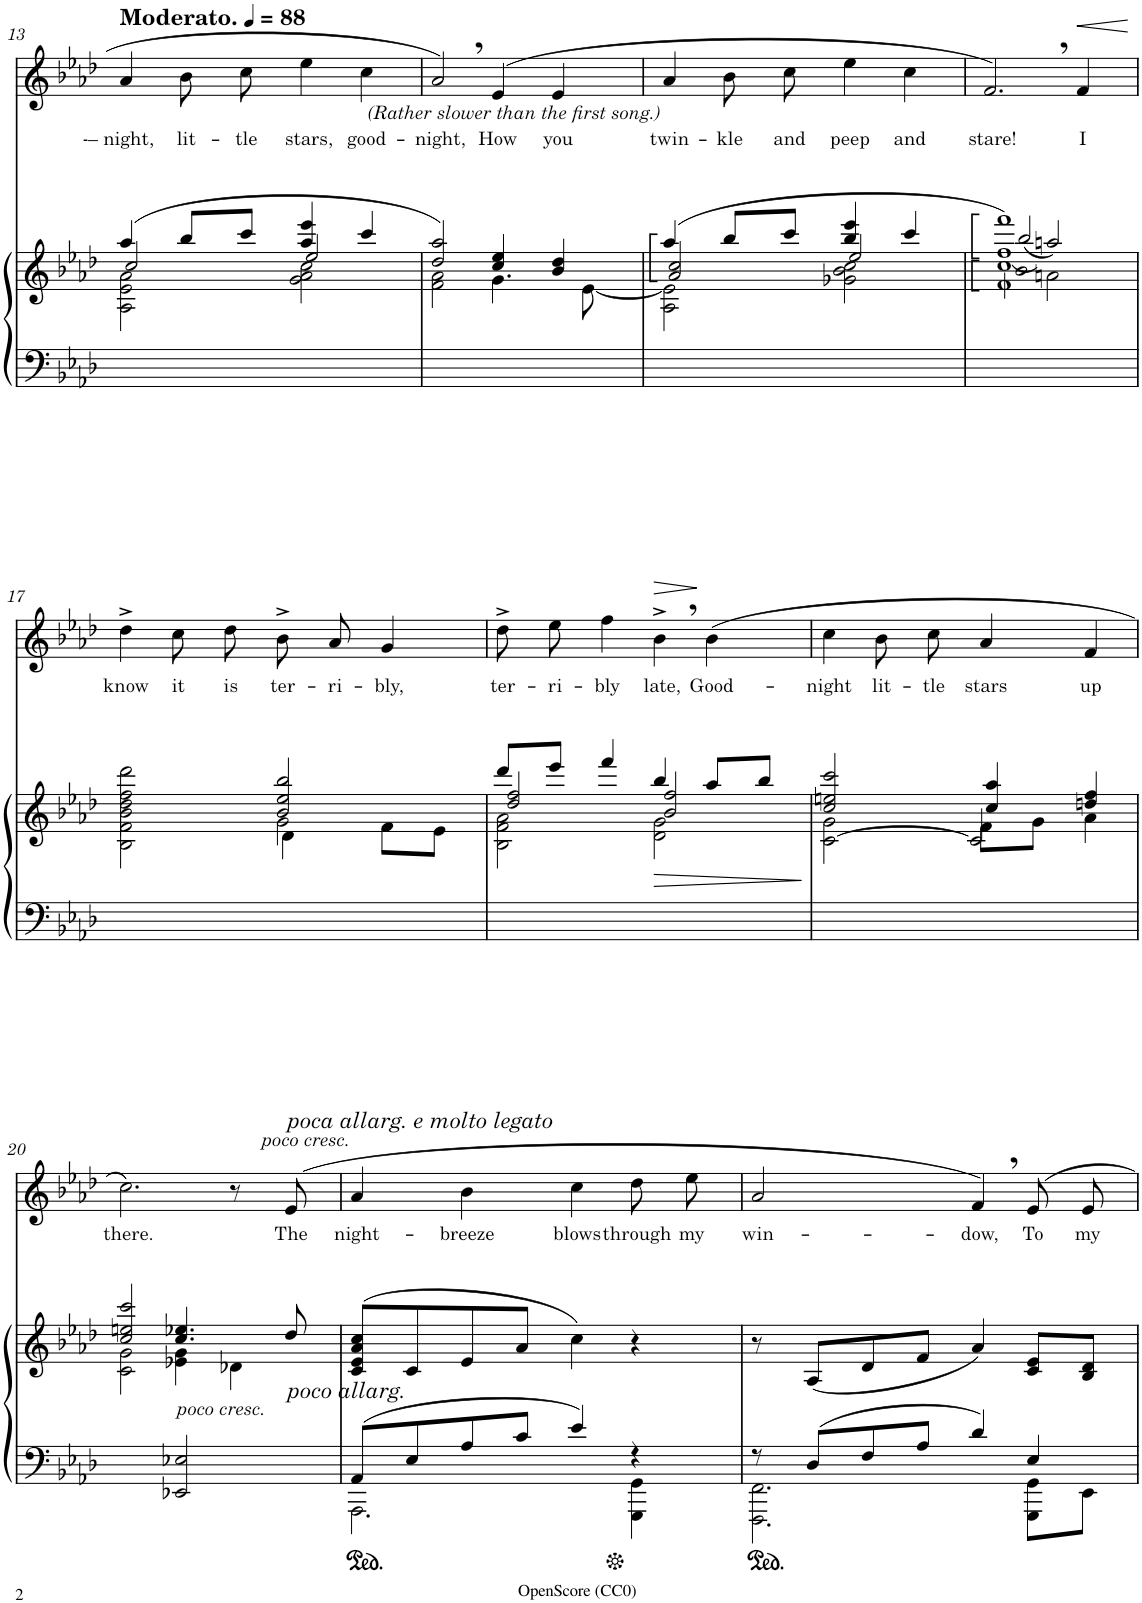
**kern	**kern	**dynam	**kern	**text	**dynam
*part2	*part2	*part2	*part1	*part1	*part1
*staff3	*staff2	*staff2/3	*staff1	*staff1	*staff1
*I"Piano	*	*	*I"Voice	*	*
*I'Pno	*	*	*	*	*
!!LO:PB:g=z
*clefF4	*clefG2	*	*clefG2	*	*
*k[b-e-a-d-]	*k[b-e-a-d-]	*	*k[b-e-a-d-]	*	*
*M4/4	*M4/4	*	*M4/4	*	*
*MM88	*MM88	*	*MM88	*	*
=13	=13	=13	=13	=13	=13
*	*^	*	*	*	*
*	*	*^	*	*	*	*
!	!	!	!	!	!LO:TX:a:B:t=Moderato.	!	!
!	!	!	!	!	!	!LO:LY:b	!
1ryy	(4aa-/	2cc/	2A-\ 2e-\ 2a-\	.	4a-/	-– night,	.
!	!	!	!	!	!	!LO:LY:b	!
.	8bb-/L	.	.	.	8b-\L	lit-	.
!	!	!	!	!	!	!LO:LY:b	!
.	8ccc/J	.	.	.	8cc\J	-tle	.
!	!	!	!	!	!LO:TX:b:i:t=(Rather slower than the first song.)	!	!
!	!	!	!	!	!	!LO:LY:b	!
.	4aa-/ 4eee-/	2ee-/	2g\ 2a-\ 2cc\	.	4ee-\	stars,	.
!	!	!	!	!	!	!LO:LY:b	!
.	4ccc/	.	.	.	4cc\	good-	.
*	*	*v	*v	*	*	*	*
=14	=14	=14	=14	=14	=14	=14
!	!	!	!	!	!LO:LY:b	!
1ryy	2dd-/ 2aa-/)	2f\ 2a-\	.	2a-,/	-night,	.
!	!	!	!	!	!LO:LY:b	!
.	4cc/ 4ee-/	4.g\	.	(4e-/	How	.
!	!	!	!	!	!LO:LY:b	!
.	4b-/ 4dd-/	.	.	4e-/	you	.
.	.	[<8e-\	.	.	.	.
=15	=15	=15	=15	=15	=15	=15
*	*	*^	*	*	*	*
!	!	!	!	!	!	!LO:LY:b	!
1ryy	(4aa-/	2a-/ 2cc/	2A-\ 2e-\]	.	4a-/	twin-	.
!	!	!	!	!	!	!LO:LY:b	!
.	8bb-/L	.	.	.	8b-\L	-kle	.
!	!	!	!	!	!	!LO:LY:b	!
.	8ccc/J	.	.	.	8cc\J	and	.
!	!	!	!	!	!	!LO:LY:b	!
.	4bb-/ 4eee-/	2ee-/	2g-X\ 2b-\ 2cc\	.	4ee-\	peep	.
!	!	!	!	!	!	!LO:LY:b	!
.	4ccc/	.	.	.	4cc\	and	.
=16	=16	=16	=16	=16	=16	=16	=16
*	*	*	*^	*	*	*	*
!	!	!	!	!	!	!	!LO:LY:b	!
1ryy	1ff 1fff)	(2bb-/	1f: 1cc:	(2b-\	.	2.f,/)	stare!	.
.	.	2aan/)	.	2an\)	.	.	.	.
!	!	!	!	!	!	!	!LO:LY:b	!LO:HP:b
.	.	.	.	.	.	4f/	I	<
*	*v	*v	*v	*v	*	*	*	*
.	.	.	.	.	[
!!LO:LB:g=z
=17	=17	=17	=17	=17	=17
*	*^	*	*	*	*
*	*	*^	*	*	*	*
!	!	!	!	!	!	!LO:LY:b	!
1ryy	2dd-\ 2ff\ 2ddd-\	2ryy	2B-\ 2f\ 2b-\	.	4dd-^\	know	.
!	!	!	!	!	!	!LO:LY:b	!
.	.	.	.	.	8cc\L	it	.
!	!	!	!	!	!	!LO:LY:b	!
.	.	.	.	.	8dd-\J	is	.
!	!	!	!	!	!	!LO:LY:b	!
.	2b-/ 2ee-/ 2bb-/	2g\	4d-\	.	8b-^/L	ter-	.
!	!	!	!	!	!	!LO:LY:b	!
.	.	.	.	.	8a-/J	-ri-	.
!	!	!	!	!	!	!LO:LY:b	!
.	.	.	8f\L	.	4g/	-bly,	.
.	.	.	8e-\J	.	.	.	.
=18	=18	=18	=18	=18	=18	=18	=18
!	!	!	!	!	!	!LO:LY:b	!
1ryy	8ddd-/L	2dd-/ 2ff/	2B-\ 2f\ 2a-\	.	8dd-^\L	ter-	.
!	!	!	!	!	!	!LO:LY:b	!
.	8eee-/J	.	.	.	8ee-\J	-ri-	.
!	!	!	!	!	!	!LO:LY:b	!
.	4fff/	.	.	.	4ff\	-bly	.
!	!	!	!	!LO:HP:b	!	!LO:LY:b	!LO:HP:b
.	4bb-/	2b-/ 2ff/	2d-\ 2g\	>	4b-^,\	late,	>
!	!	!	!	!	!	!LO:LY:b	!
.	8aa-/L	.	.	.	(4b-\	Good-	]
.	8bb-/J	.	.	.	.	.	.
*	*v	*v	*v	*	*	*	*
.	.	]	.	.	.
=19	=19	=19	=19	=19	=19
*	*^	*	*	*	*
*	*	*^	*	*	*	*
!	!	!	!	!	!	!LO:LY:b	!
2ryy	2cc/ 2een/ 2ccc/	[2c\ 2g\	2ryy	.	4cc\	-night	.
!	!	!	!	!	!	!LO:LY:b	!
.	.	.	.	.	8b-\L	lit-	.
!	!	!	!	!	!	!LO:LY:b	!
.	.	.	.	.	8cc\J	-tle	.
!	!	!	!	!	!	!LO:LY:b	!
2ryy	4cc/ 4aa-/	2c/]	8f\L	.	4a-/	stars	.
.	.	.	8g\J	.	.	.	.
!	!	!	!	!	!	!LO:LY:b	!
.	4ddn/ 4ff/	.	4a-\	.	4f/	up	.
!!LO:LB:g=z
=20	=20	=20	=20	=20	=20	=20	=20
!	!	!	!	!	!	!LO:LY:b	!
2ryy	2cc/ 2een/ 2ccc/	2ryy	2c\ 2g\	.	2.cc\)	there.	.
!	!LO:TX:b:i:t=poco cresc.	!	!	!	!	!	!
2EE-X/ 2E-X/	4.cc/ 4.ee-X/	4e-X\ 4g\	2ryy	.	.	.	.
!	!	!	!	!	!LO:TX:a:i:t=poco cresc.	!	!
.	.	4d-X\	.	.	8r	.	.
!	!	!	!	!	!LO:TX:a:i:t=poca allarg. e molto legato	!	!
!	!LO:TX:b:i:t=poco allarg.	!	!	!	!	!	!
!	!	!	!	!	!	!LO:LY:b	!
.	8dd-/	.	.	.	(8e-/	The	.
*	*v	*v	*v	*	*	*	*
=21	=21	=21	=21	=21	=21
*^	*	*	*	*	*
!	!	!	!	!	!LO:LY:b	!
8AA-/L	2.AAA-\	(8c/ 8e-/ 8a-/ 8cc/L	.	4a-/	night-	.
8E-/	.	8c/	.	.	.	.
!	!	!	!	!	!LO:LY:b	!
8A-/	.	8e-/	.	4b-\	-breeze	.
8c/J	.	8a-/J	.	.	.	.
!	!	!	!	!	!LO:LY:b	!
4e-/	.	4cc\)	.	4cc\	blows	.
!	!	!	!	!	!LO:LY:b	!
4r	4GGG\ 4GG\	4r	.	8dd-\L	through	.
!	!	!	!	!	!LO:LY:b	!
.	.	.	.	8ee-\J	my	.
=22	=22	=22	=22	=22	=22	=22
!	!	!	!	!	!LO:LY:b	!
8r	2.FFF\ 2.FF\	8r	.	2a-/	win-	.
8D-/L	.	(8A-/L	.	.	.	.
8F/	.	8d-/	.	.	.	.
8A-/J	.	8f/J	.	.	.	.
!	!	!	!	!	!LO:LY:b	!
4d-/	.	4a-/)	.	4f,/)	-dow,	.
!	!	!	!	!	!LO:LY:b	!
4E-/	8GGG\ 8GG\L	8c/ 8e-/L	.	8e-/L	To	.
!	!	!	!	!	!LO:LY:b	!
.	8EE-\J	8B-/ 8d-/J	.	8e-/J	my	.
*v	*v	*	*	*	*	*
=	=	=	=	=	=
*-	*-	*-	*-	*-	*-
